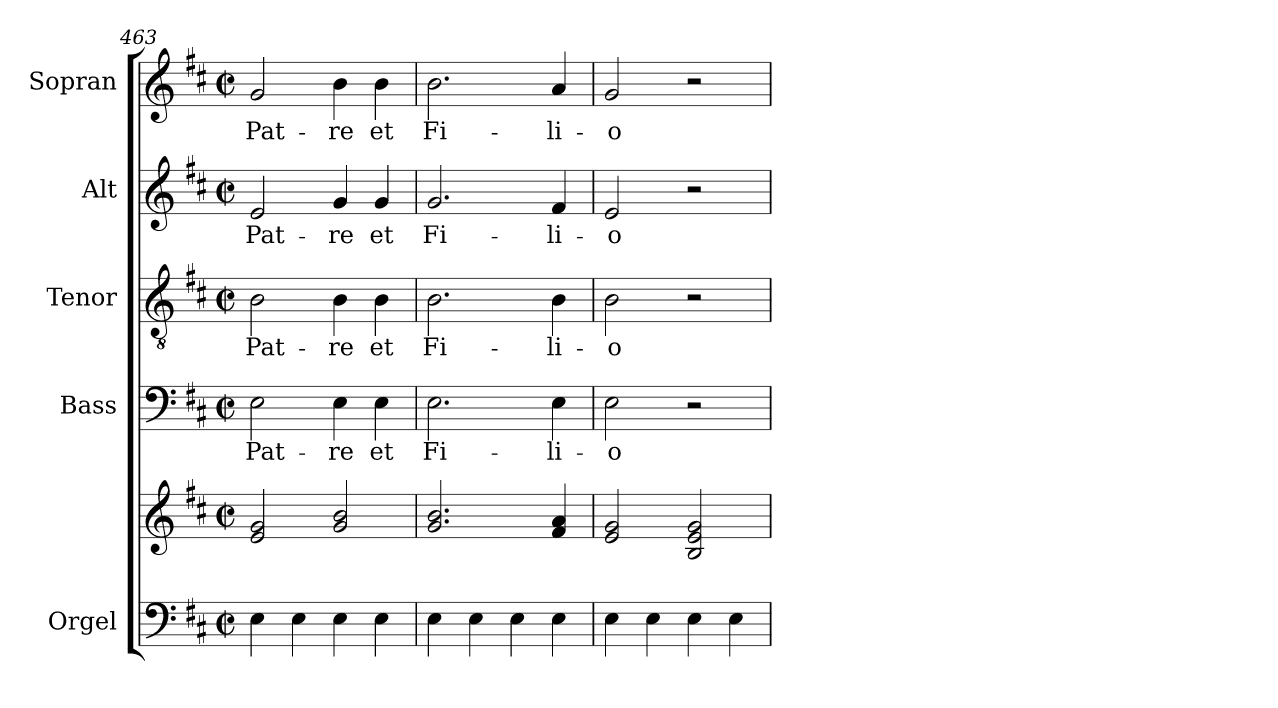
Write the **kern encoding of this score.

**kern	**kern	**kern	**text	**kern	**text	**kern	**text	**kern	**text
*part5	*part5	*part4	*part4	*part3	*part3	*part2	*part2	*part1	*part1
*staff6	*staff5	*staff4	*staff4	*staff3	*staff3	*staff2	*staff2	*staff1	*staff1
*I"Orgel	*	*I"Bass	*	*I"Tenor	*	*I"Alt	*	*I"Sopran	*
*I'Org.	*	*I'B.	*	*I'T.	*	*I'A.	*	*I'S.	*
*clefF4	*clefG2	*clefF4	*	*clefGv2	*	*clefG2	*	*clefG2	*
*k[f#c#]	*k[f#c#]	*k[f#c#]	*	*k[f#c#]	*	*k[f#c#]	*	*k[f#c#]	*
*D:	*D:	*D:	*	*D:	*	*D:	*	*D:	*
*M2/2	*M2/2	*M2/2	*	*M2/2	*	*M2/2	*	*M2/2	*
*met(c|)	*met(c|)	*met(c|)	*	*met(c|)	*	*met(c|)	*	*met(c|)	*
=463	=463	=463	=463	=463	=463	=463	=463	=463	=463
!	!	!	!LO:LY:b	!	!LO:LY:b	!	!LO:LY:b	!	!LO:LY:b
4E\	2e/ 2g/	2E\	Pat-	2B\	Pat-	2e/	Pat-	2g/	Pat-
4E\	.	.	.	.	.	.	.	.	.
!	!	!	!LO:LY:b	!	!LO:LY:b	!	!LO:LY:b	!	!LO:LY:b
4E\	2g/ 2b/	4E\	-re	4B\	-re	4g/	-re	4b\	-re
!	!	!	!LO:LY:b	!	!LO:LY:b	!	!LO:LY:b	!	!LO:LY:b
4E\	.	4E\	et	4B\	et	4g/	et	4b\	et
=464	=464	=464	=464	=464	=464	=464	=464	=464	=464
!	!	!	!LO:LY:b	!	!LO:LY:b	!	!LO:LY:b	!	!LO:LY:b
4E\	2.g/ 2.b/	2.E\	Fi-	2.B\	Fi-	2.g/	Fi-	2.b\	Fi-
4E\	.	.	.	.	.	.	.	.	.
4E\	.	.	.	.	.	.	.	.	.
!	!	!	!LO:LY:b	!	!LO:LY:b	!	!LO:LY:b	!	!LO:LY:b
4E\	4f#/ 4a/	4E\	-li-	4B\	-li-	4f#/	-li-	4a/	-li-
=465	=465	=465	=465	=465	=465	=465	=465	=465	=465
!	!	!	!LO:LY:b	!	!LO:LY:b	!	!LO:LY:b	!	!LO:LY:b
4E\	2e/ 2g/	2E\	-o	2B\	-o	2e/	-o	2g/	-o
4E\	.	.	.	.	.	.	.	.	.
4E\	2B/ 2e/ 2g/	2r	.	2r	.	2r	.	2r	.
4E\	.	.	.	.	.	.	.	.	.
=	=	=	=	=	=	=	=	=	=
*-	*-	*-	*-	*-	*-	*-	*-	*-	*-
